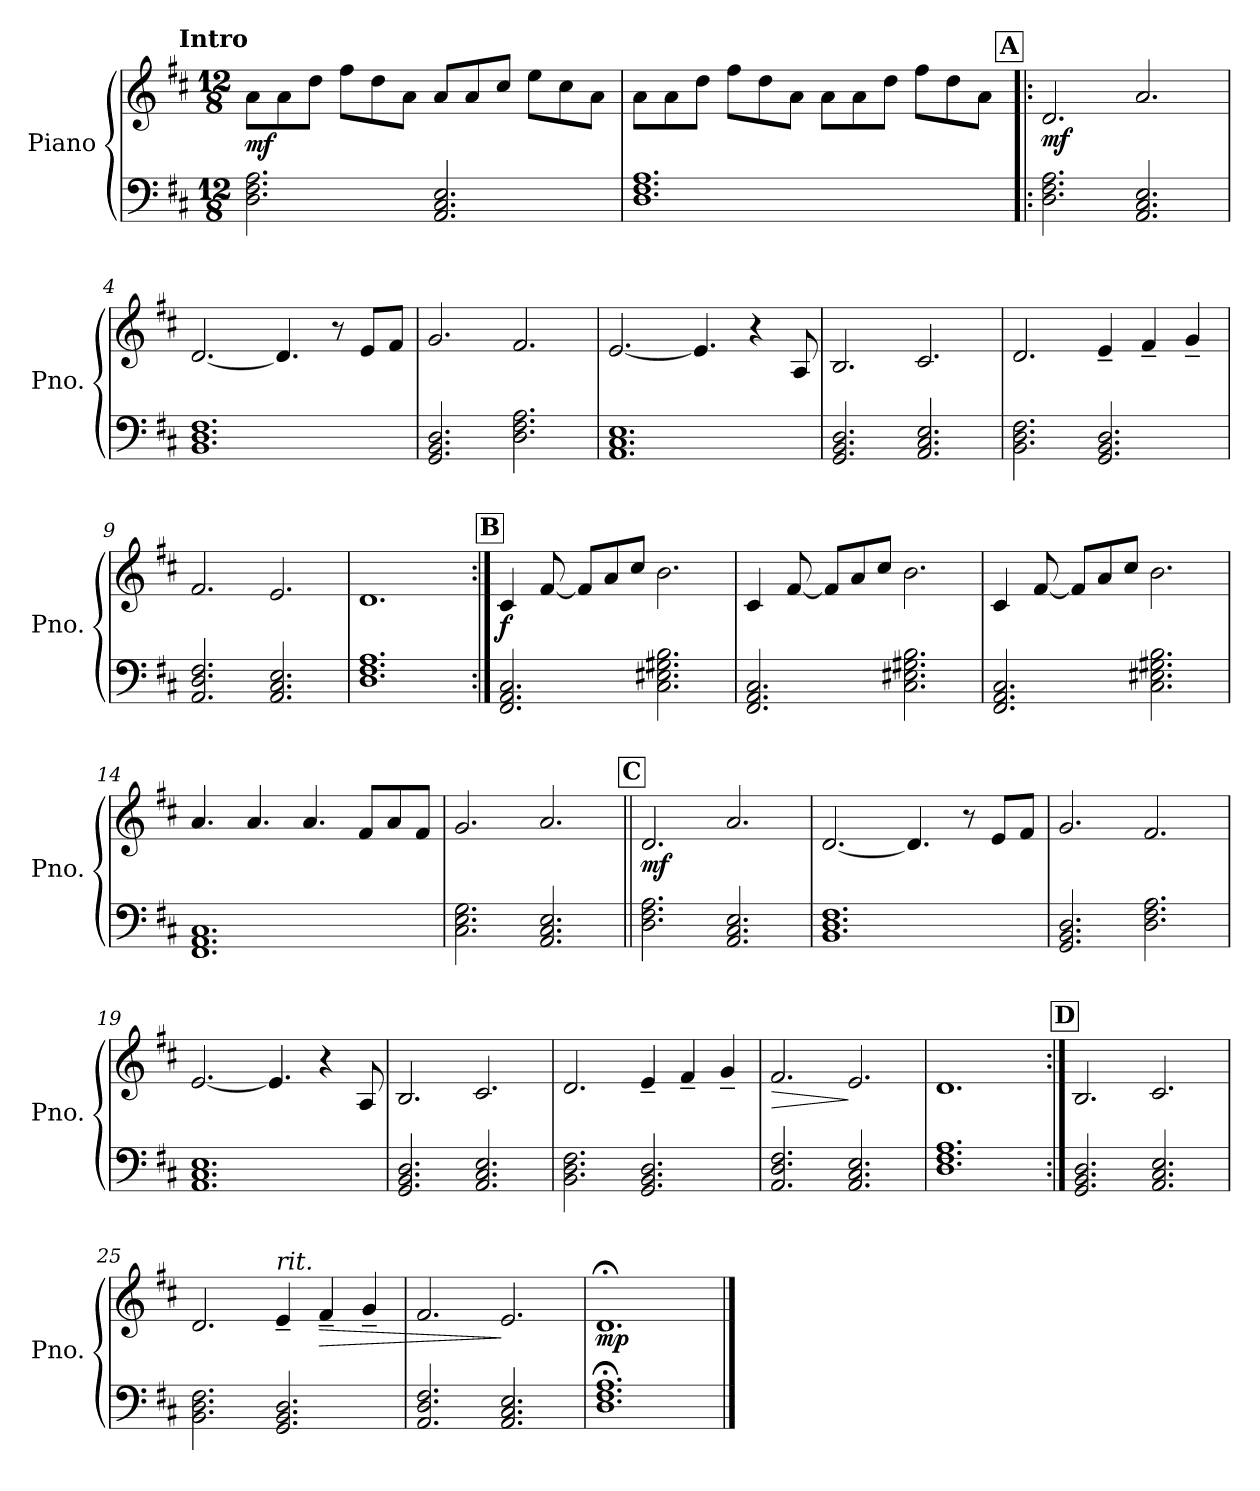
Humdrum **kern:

**kern	**kern	**dynam
*part1	*part1	*part1
*staff2	*staff1	*staff1/2
*I"Piano	*	*
*I'Pno.	*	*
*clefF4	*clefG2	*
*k[f#c#]	*k[f#c#]	*
*D:	*D:	*
*M12/8	*M12/8	*
*MM108	*MM108	*
!!LO:REH:place=s1:a:B:enc=none:fs=14:t=Intro
=1	=1	=1
!	!	!LO:DY:b
2.D\ 2.F#\ 2.A\	8a\L	mf
.	8a\	.
.	8dd\J	.
.	8ff#\L	.
.	8dd\	.
.	8a\J	.
2.AA/ 2.C#/ 2.E/	8a/L	.
.	8a/	.
.	8cc#/J	.
.	8ee\L	.
.	8cc#\	.
.	8a\J	.
=2	=2	=2
1.D 1.F# 1.A	8a\L	.
.	8a\	.
.	8dd\J	.
.	8ff#\L	.
.	8dd\	.
.	8a\J	.
.	8a\L	.
.	8a\	.
.	8dd\J	.
.	8ff#\L	.
.	8dd\	.
.	8a\J	.
!!LO:REH:place=s1:a:B:fs=14:t=A
=3!|:	=3!|:	=3!|:
!	!	!LO:DY:b
2.D\ 2.F#\ 2.A\	2.d/	mf
2.AA/ 2.C#/ 2.E/	2.a/	.
!!LO:LB:g=z
=4	=4	=4
1.BB 1.D 1.F#	[2.d/	.
.	4.d/]	.
.	8r	.
.	8e/L	.
.	8f#/J	.
=5	=5	=5
2.GG/ 2.BB/ 2.D/	2.g/	.
2.D\ 2.F#\ 2.A\	2.f#/	.
=6	=6	=6
1.AA 1.C# 1.E	[2.e/	.
.	4.e/]	.
.	4r	.
.	8A/	.
!!LO:LB:g=z
=7	=7	=7
2.GG/ 2.BB/ 2.D/	2.B/	.
2.AA/ 2.C#/ 2.E/	2.c#/	.
=8	=8	=8
2.BB\ 2.D\ 2.F#\	2.d/	.
2.GG/ 2.BB/ 2.D/	4e~</	.
.	4f#~</	.
.	4g~</	.
=9	=9	=9
2.AA/ 2.D/ 2.F#/	2.f#/	.
2.AA/ 2.C#/ 2.E/	2.e/	.
!!LO:LB:g=z
=10	=10	=10
1.D 1.F# 1.A	1.d	.
!!LO:REH:place=s1:a:B:fs=14:t=B
=11:|!	=11:|!	=11:|!
!	!	!LO:DY:b
2.FF#/ 2.AA/ 2.C#/	4c#/	f
.	[8f#/	.
.	8f#/L]	.
.	8a/	.
.	8cc#/J	.
2.C#\ 2.E#X\ 2.G#X\ 2.B\	2.b\	.
=12	=12	=12
2.FF#/ 2.AA/ 2.C#/	4c#/	.
.	[8f#/	.
.	8f#/L]	.
.	8a/	.
.	8cc#/J	.
2.C#\ 2.E#X\ 2.G#X\ 2.B\	2.b\	.
!!LO:PB:g=z
=13	=13	=13
2.FF#/ 2.AA/ 2.C#/	4c#/	.
.	[8f#/	.
.	8f#/L]	.
.	8a/	.
.	8cc#/J	.
2.C#\ 2.E#X\ 2.G#X\ 2.B\	2.b\	.
=14	=14	=14
1.FF# 1.AA 1.C#	4.a/	.
.	4.a/	.
.	4.a/	.
.	8f#/L	.
.	8a/	.
.	8f#/J	.
=15	=15	=15
2.C#\ 2.E\ 2.G\	2.g/	.
2.AA/ 2.C#/ 2.E/	2.a/	.
!!LO:LB:g=z
!!LO:REH:place=s1:a:B:fs=14:t=C
=16||	=16||	=16||
!	!	!LO:DY:b
2.D\ 2.F#\ 2.A\	2.d/	mf
2.AA/ 2.C#/ 2.E/	2.a/	.
=17	=17	=17
1.BB 1.D 1.F#	[2.d/	.
.	4.d/]	.
.	8r	.
.	8e/L	.
.	8f#/J	.
=18	=18	=18
2.GG/ 2.BB/ 2.D/	2.g/	.
2.D\ 2.F#\ 2.A\	2.f#/	.
!!LO:LB:g=z
=19	=19	=19
1.AA 1.C# 1.E	[2.e/	.
.	4.e/]	.
.	4r	.
.	8A/	.
=20	=20	=20
2.GG/ 2.BB/ 2.D/	2.B/	.
2.AA/ 2.C#/ 2.E/	2.c#/	.
=21	=21	=21
2.BB\ 2.D\ 2.F#\	2.d/	.
2.GG/ 2.BB/ 2.D/	4e~</	.
.	4f#~</	.
.	4g~</	.
!!LO:LB:g=z
=22	=22	=22
!	!	!LO:HP:b
2.AA/ 2.D/ 2.F#/	2.f#/	>
2.AA/ 2.C#/ 2.E/	2.e/	]
=23	=23	=23
1.D 1.F# 1.A	1.d	.
!!LO:REH:place=s1:a:B:fs=14:t=D
=24:|!	=24:|!	=24:|!
2.GG/ 2.BB/ 2.D/	2.B/	.
2.AA/ 2.C#/ 2.E/	2.c#/	.
!!LO:LB:g=z
=25	=25	=25
2.BB\ 2.D\ 2.F#\	2.d/	.
!	!LO:TX:a:i:t=rit.	!
2.GG/ 2.BB/ 2.D/	4e~</	.
!	!	!LO:HP:b
.	4f#~</	>
.	4g~</	.
=26	=26	=26
2.AA/ 2.D/ 2.F#/	2.f#/	.
2.AA/ 2.C#/ 2.E/	2.e/	]
=27	=27	=27
!	!	!LO:DY:b
1.D;< 1.F#;< 1.A;<	1.d;<	mp
==	==	==
*-	*-	*-
